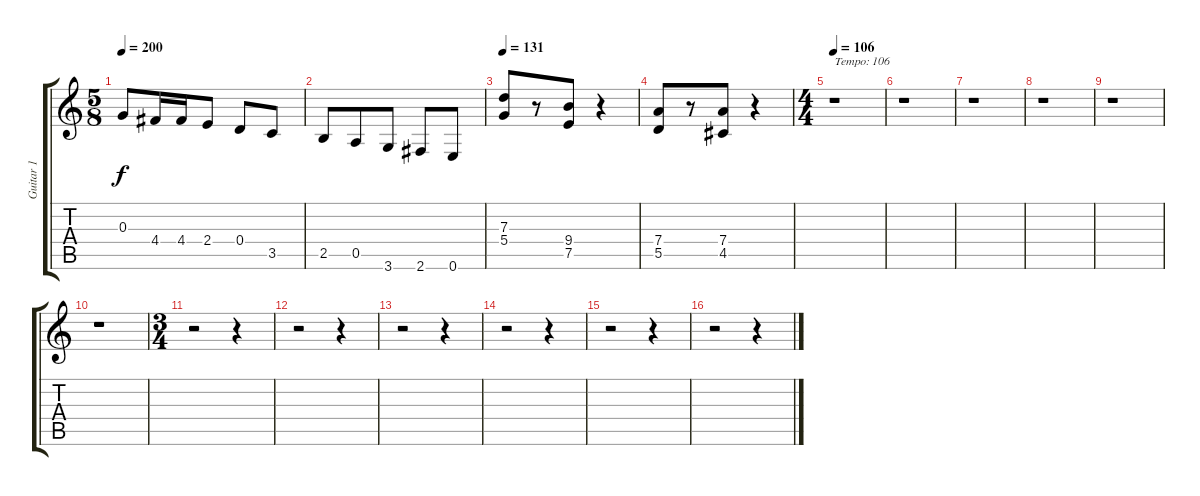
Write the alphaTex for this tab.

\track ("Guitar 1" "Guitar 1") {instrument overdrivenguitar}
\staff {score tabs}
\tuning (E4 B3 G3 D3 A2 E2) {hide}
\ts (5 8)
\tempo 200
\clef g2
\ks c
0.3.8{dy f} 4.4.16 4.4.16 2.4.8 0.4.8 3.5.8 |
2.5.8 0.5.8 3.6.8 2.6.8 0.6.8 |
\tempo 131
(7.3 5.4).8 r.8 (9.4 7.5).8 r.4 |
(7.4 5.5).8 r.8 (7.4 4.5).8 r.4 |
\ts (4 4)
\tempo 106
r.1{txt "Tempo: 106"} |
r.1 |
r.1 |
r.1 |
r.1 |
r.1 |
\ts (3 4)
r.2 r.4 |
r.2 r.4 |
r.2 r.4 |
r.2 r.4 |
r.2 r.4 |
r.2 r.4
